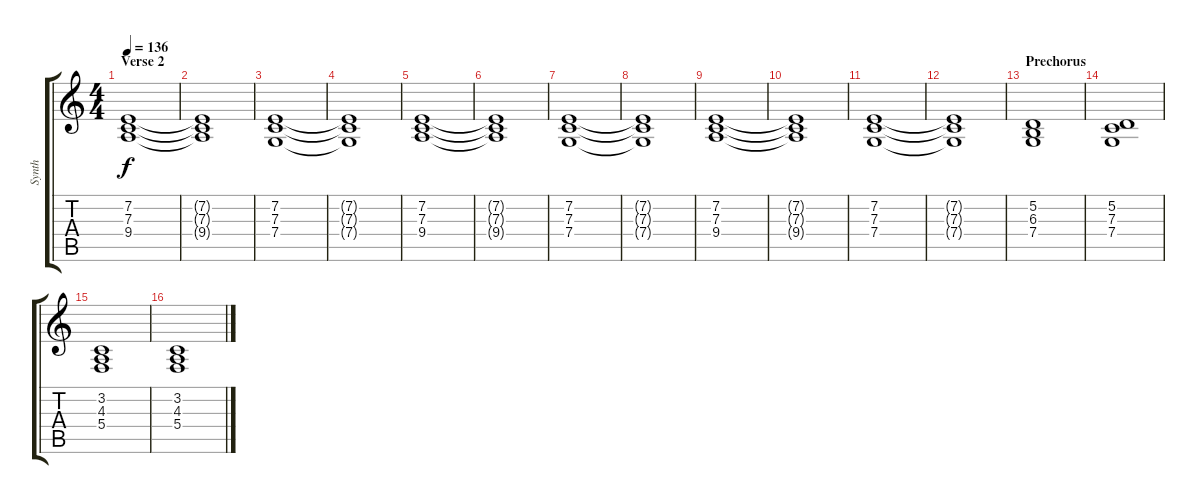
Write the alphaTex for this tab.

\track ("Synth" "Synth") {instrument stringensemble2}
\staff {score tabs}
\tuning (D4 A3 F3 C3 G2 D2) {hide}
\ts (4 4)
\section ("" "Verse 2")
\tempo 136
\clef g2
\ks c
(7.2 7.3 9.4).1{dy f volume 13 instrument stringensemble1} |
(7.2{t} 7.3{t} 9.4{t}).1 |
(7.2 7.3 7.4).1 |
(7.2{t} 7.3{t} 7.4{t}).1 |
(7.2 7.3 9.4).1 |
(7.2{t} 7.3{t} 9.4{t}).1 |
(7.2 7.3 7.4).1 |
(7.2{t} 7.3{t} 7.4{t}).1 |
(7.2 7.3 9.4).1 |
(7.2{t} 7.3{t} 9.4{t}).1 |
(7.2 7.3 7.4).1 |
(7.2{t} 7.3{t} 7.4{t}).1 |
\section ("" "Prechorus")
(5.2 6.3 7.4).1{volume 13 instrument stringensemble1} |
(5.2 7.3 7.4).1 |
(3.2 4.3 5.4).1 |
(3.2 4.3 5.4).1
